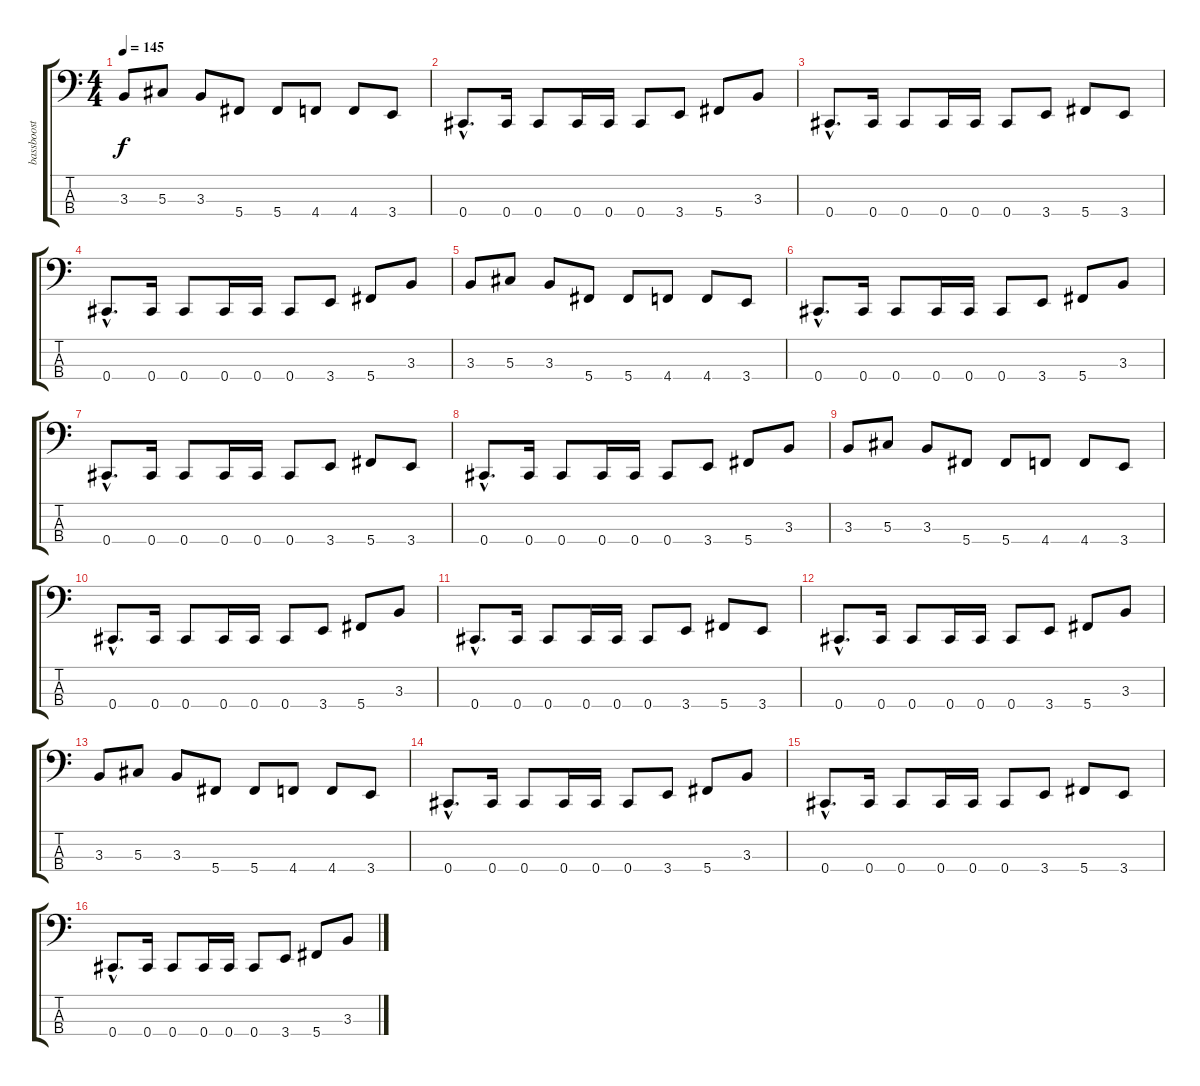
\track ("bassboost" "bassboost") {instrument electricbasspick}
\staff {score tabs}
\tuning (Gb2 Db2 Ab1 Db1) {hide}
\ts (4 4)
\tempo 145
\clef f4
\ks c
3.3.8{dy f} 5.3.8 3.3.8 5.4.8 5.4.8 4.4.8 4.4.8 3.4.8 |
0.4{hac}.8{d} 0.4.16 0.4.8 0.4.16 0.4.16 0.4.8 3.4.8 5.4.8 3.3.8 |
0.4{hac}.8{d} 0.4.16 0.4.8 0.4.16 0.4.16 0.4.8 3.4.8 5.4.8 3.4.8 |
0.4{hac}.8{d} 0.4.16 0.4.8 0.4.16 0.4.16 0.4.8 3.4.8 5.4.8 3.3.8 |
3.3.8 5.3.8 3.3.8 5.4.8 5.4.8 4.4.8 4.4.8 3.4.8 |
0.4{hac}.8{d} 0.4.16 0.4.8 0.4.16 0.4.16 0.4.8 3.4.8 5.4.8 3.3.8 |
0.4{hac}.8{d} 0.4.16 0.4.8 0.4.16 0.4.16 0.4.8 3.4.8 5.4.8 3.4.8 |
0.4{hac}.8{d} 0.4.16 0.4.8 0.4.16 0.4.16 0.4.8 3.4.8 5.4.8 3.3.8 |
3.3.8 5.3.8 3.3.8 5.4.8 5.4.8 4.4.8 4.4.8 3.4.8 |
0.4{hac}.8{d} 0.4.16 0.4.8 0.4.16 0.4.16 0.4.8 3.4.8 5.4.8 3.3.8 |
0.4{hac}.8{d} 0.4.16 0.4.8 0.4.16 0.4.16 0.4.8 3.4.8 5.4.8 3.4.8 |
0.4{hac}.8{d} 0.4.16 0.4.8 0.4.16 0.4.16 0.4.8 3.4.8 5.4.8 3.3.8 |
3.3.8 5.3.8 3.3.8 5.4.8 5.4.8 4.4.8 4.4.8 3.4.8 |
0.4{hac}.8{d} 0.4.16 0.4.8 0.4.16 0.4.16 0.4.8 3.4.8 5.4.8 3.3.8 |
0.4{hac}.8{d} 0.4.16 0.4.8 0.4.16 0.4.16 0.4.8 3.4.8 5.4.8 3.4.8 |
0.4{hac}.8{d} 0.4.16 0.4.8 0.4.16 0.4.16 0.4.8 3.4.8 5.4.8 3.3.8
